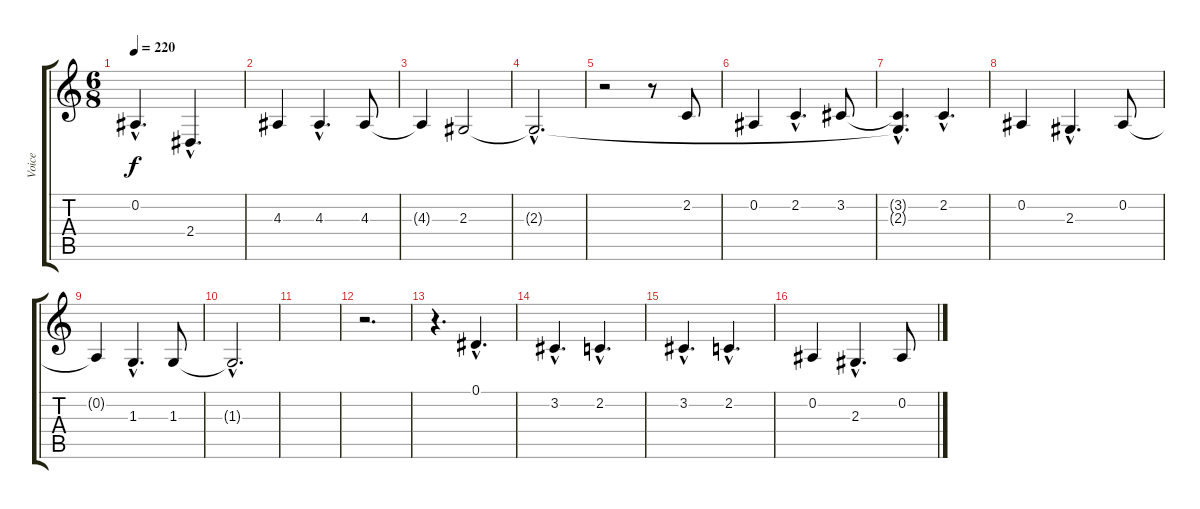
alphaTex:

\track ("Voice" "Voice") {instrument brightacousticpiano}
\staff {score tabs}
\tuning (Eb4 Bb3 Gb3 Db3 Ab2 Eb2) {hide}
\ts (6 8)
\tempo 220
\clef g2
\ks c
0.2{hac t}.4{d dy f} 2.4{hac}.4{d} |
4.3.4 4.3{hac}.4{d} 4.3.8 |
4.3{t}.4 2.3.2 |
2.3{hac t}.2{d} |
r.2 r.8 2.2.8 |
0.2.4 2.2{hac}.4{d} 3.2.8 |
(3.2{hac t} 2.3{hac t}).4{d} 2.2{hac}.4{d} |
0.2.4 2.3{hac}.4{d} 0.2.8 |
0.2{t}.4 1.3{hac}.4{d} 1.3.8 |
1.3{hac t}.2{d} |
|
r.2{d} |
r.4{d} 0.1{hac}.4{d} |
3.2{hac}.4{d} 2.2{hac}.4{d} |
3.2{hac}.4{d} 2.2{hac}.4{d} |
0.2.4 2.3{hac}.4{d} 0.2.8
